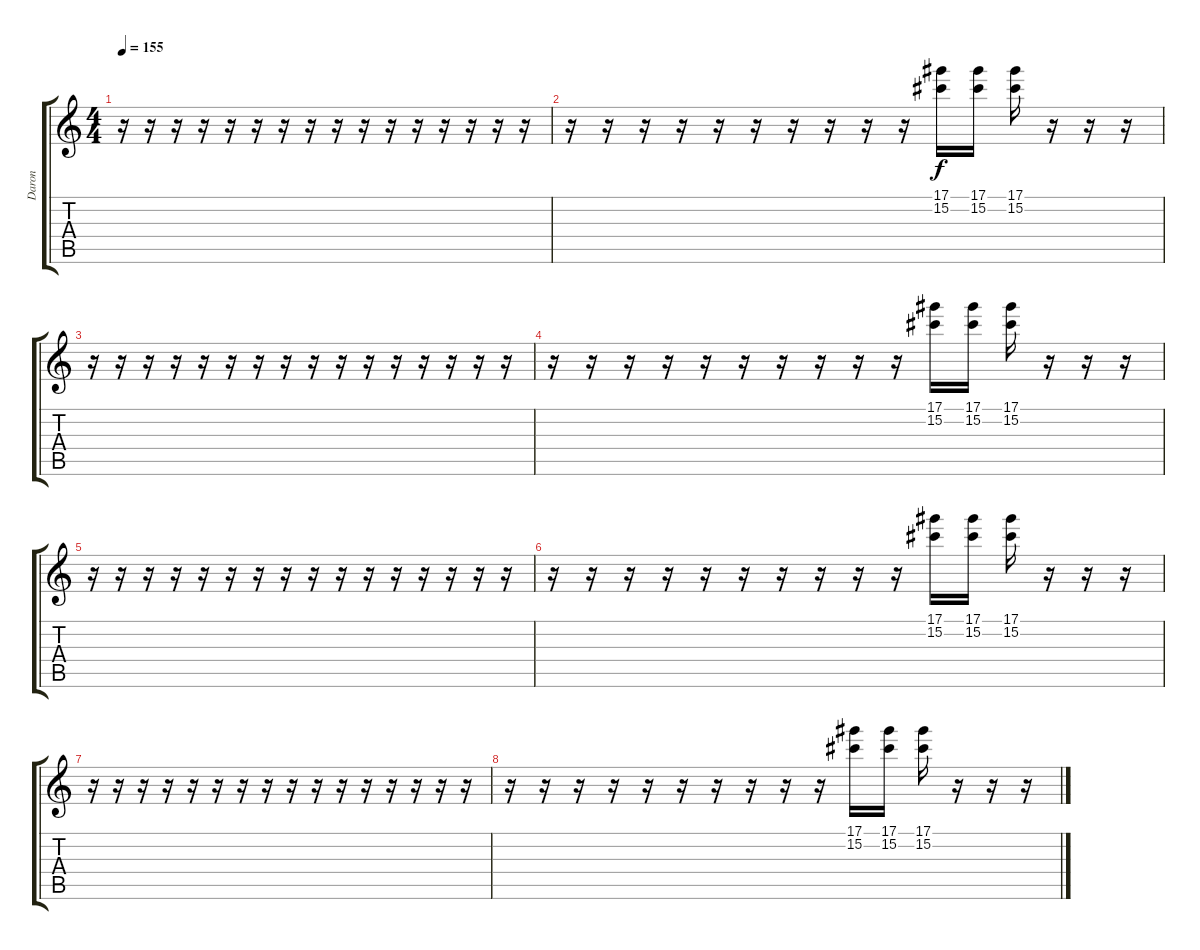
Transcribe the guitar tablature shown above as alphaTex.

\track ("Daron" "Daron") {instrument overdrivenguitar}
\staff {score tabs}
\tuning (Eb4 Bb3 Gb3 Db3 Ab2 Db2) {hide}
\ts (4 4)
\tempo 155
\clef g2
\ks c
r.16{dy f} r.16 r.16 r.16 r.16 r.16 r.16 r.16 r.16 r.16 r.16 r.16 r.16 r.16 r.16 r.16 |
r.16 r.16 r.16 r.16 r.16 r.16 r.16 r.16 r.16 r.16 (17.1 15.2).16 (17.1 15.2).16 (17.1 15.2).16 r.16 r.16 r.16 |
r.16 r.16 r.16 r.16 r.16 r.16 r.16 r.16 r.16 r.16 r.16 r.16 r.16 r.16 r.16 r.16 |
r.16 r.16 r.16 r.16 r.16 r.16 r.16 r.16 r.16 r.16 (17.1 15.2).16 (17.1 15.2).16 (17.1 15.2).16 r.16 r.16 r.16 |
r.16 r.16 r.16 r.16 r.16 r.16 r.16 r.16 r.16 r.16 r.16 r.16 r.16 r.16 r.16 r.16 |
r.16 r.16 r.16 r.16 r.16 r.16 r.16 r.16 r.16 r.16 (17.1 15.2).16 (17.1 15.2).16 (17.1 15.2).16 r.16 r.16 r.16 |
r.16 r.16 r.16 r.16 r.16 r.16 r.16 r.16 r.16 r.16 r.16 r.16 r.16 r.16 r.16 r.16 |
r.16 r.16 r.16 r.16 r.16 r.16 r.16 r.16 r.16 r.16 (17.1 15.2).16 (17.1 15.2).16 (17.1 15.2).16 r.16 r.16 r.16
